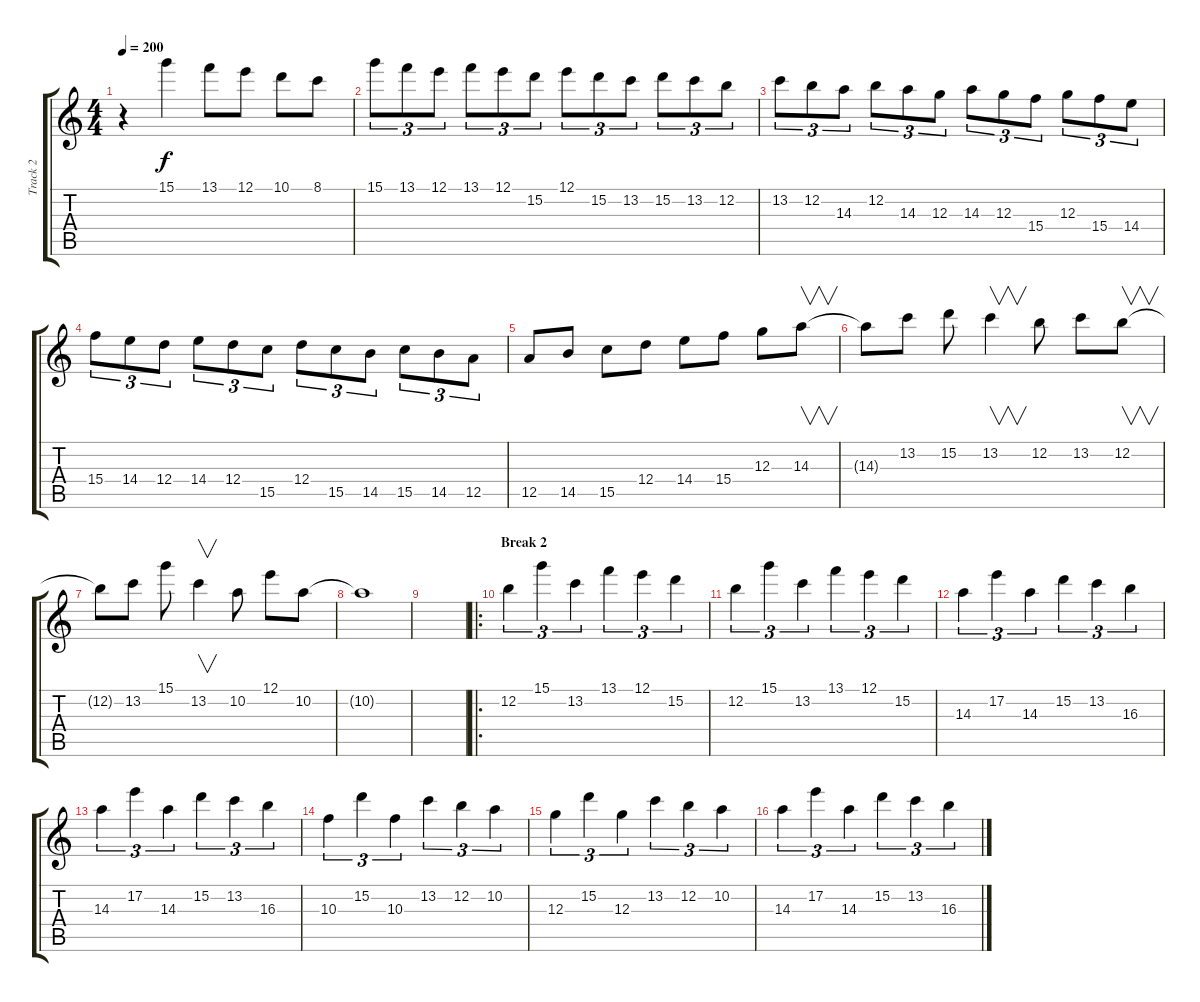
\track ("Track 2" "Track 2") {instrument distortionguitar}
\staff {score tabs}
\tuning (E4 B3 G3 D3 A2 E2) {hide}
\ts (4 4)
\tempo 200
\clef g2
\ks c
r.4{dy f} 15.1.4 13.1.8 12.1.8 10.1.8 8.1.8 |
15.1.8{tu (3 2)} 13.1.8{tu (3 2)} 12.1.8{tu (3 2)} 13.1.8{tu (3 2)} 12.1.8{tu (3 2)} 15.2.8{tu (3 2)} 12.1.8{tu (3 2)} 15.2.8{tu (3 2)} 13.2.8{tu (3 2)} 15.2.8{tu (3 2)} 13.2.8{tu (3 2)} 12.2.8{tu (3 2)} |
13.2.8{tu (3 2)} 12.2.8{tu (3 2)} 14.3.8{tu (3 2)} 12.2.8{tu (3 2)} 14.3.8{tu (3 2)} 12.3.8{tu (3 2)} 14.3.8{tu (3 2)} 12.3.8{tu (3 2)} 15.4.8{tu (3 2)} 12.3.8{tu (3 2)} 15.4.8{tu (3 2)} 14.4.8{tu (3 2)} |
15.4.8{tu (3 2)} 14.4.8{tu (3 2)} 12.4.8{tu (3 2)} 14.4.8{tu (3 2)} 12.4.8{tu (3 2)} 15.5.8{tu (3 2)} 12.4.8{tu (3 2)} 15.5.8{tu (3 2)} 14.5.8{tu (3 2)} 15.5.8{tu (3 2)} 14.5.8{tu (3 2)} 12.5.8{tu (3 2)} |
12.5.8 14.5.8 15.5.8 12.4.8 14.4.8 15.4.8 12.3.8 14.3.8{v} |
14.3{t}.8 13.2.8 15.2.8 13.2.4{v} 12.2.8 13.2.8 12.2.8{v} |
12.2{t}.8 13.2.8 15.1.8 13.2.4{v} 10.2.8 12.1.8 10.2.8 |
10.2{t}.1 |
|
\ro
\section ("" "Break 2")
12.2.4{tu (3 2)} 15.1.4{tu (3 2)} 13.2.4{tu (3 2)} 13.1.4{tu (3 2)} 12.1.4{tu (3 2)} 15.2.4{tu (3 2)} |
12.2.4{tu (3 2)} 15.1.4{tu (3 2)} 13.2.4{tu (3 2)} 13.1.4{tu (3 2)} 12.1.4{tu (3 2)} 15.2.4{tu (3 2)} |
14.3.4{tu (3 2)} 17.2.4{tu (3 2)} 14.3.4{tu (3 2)} 15.2.4{tu (3 2)} 13.2.4{tu (3 2)} 16.3.4{tu (3 2)} |
14.3.4{tu (3 2)} 17.2.4{tu (3 2)} 14.3.4{tu (3 2)} 15.2.4{tu (3 2)} 13.2.4{tu (3 2)} 16.3.4{tu (3 2)} |
10.3.4{tu (3 2)} 15.2.4{tu (3 2)} 10.3.4{tu (3 2)} 13.2.4{tu (3 2)} 12.2.4{tu (3 2)} 10.2.4{tu (3 2)} |
12.3.4{tu (3 2)} 15.2.4{tu (3 2)} 12.3.4{tu (3 2)} 13.2.4{tu (3 2)} 12.2.4{tu (3 2)} 10.2.4{tu (3 2)} |
14.3.4{tu (3 2)} 17.2.4{tu (3 2)} 14.3.4{tu (3 2)} 15.2.4{tu (3 2)} 13.2.4{tu (3 2)} 16.3.4{tu (3 2)}
